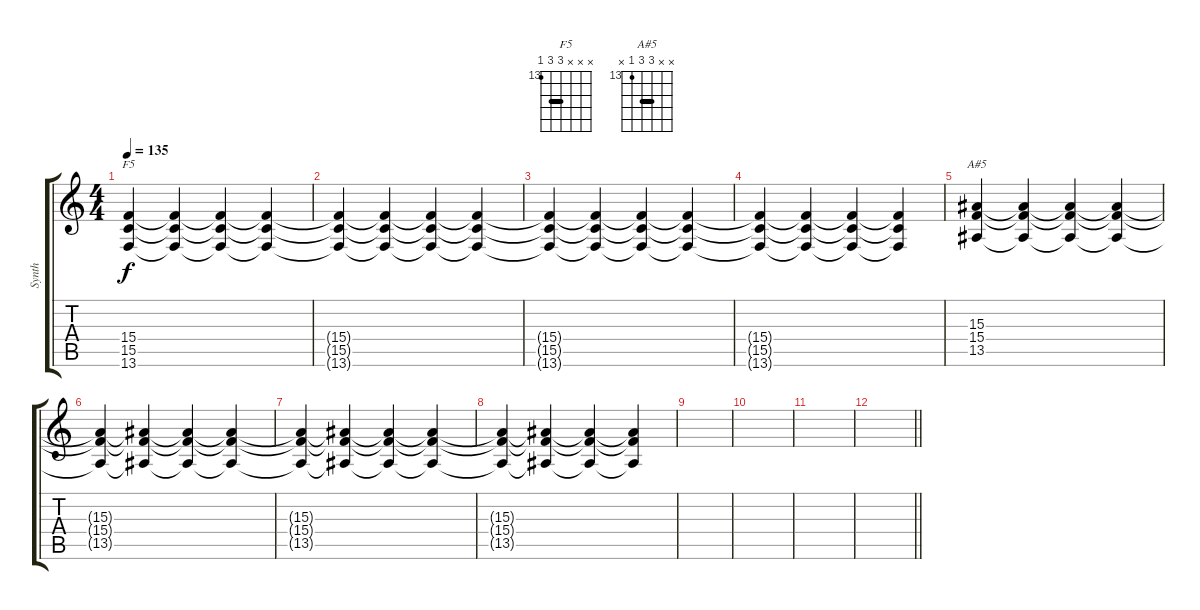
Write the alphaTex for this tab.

\track ("Synth" "Synth") {instrument lead2sawtooth}
\staff {score tabs}
\tuning (E4 B3 G3 D3 A2 E2) {hide}
\chord ("F5" x x x 15 15 13) {firstfret 13 barre 15}
\chord ("A#5" x x 15 15 13 x) {firstfret 13 barre 15}
\ts (4 4)
\tempo 135
\clef g2
\ks c
(15.4 15.5 13.6).4{ch "F5" dy f} (15.4{t} 15.5{t} 13.6{t}).4 (15.4{t} 15.5{t} 13.6{t}).4 (15.4{t} 15.5{t} 13.6{t}).4 |
(15.4{t} 15.5{t} 13.6{t}).4 (15.4{t} 15.5{t} 13.6{t}).4 (15.4{t} 15.5{t} 13.6{t}).4 (15.4{t} 15.5{t} 13.6{t}).4 |
(15.4{t} 15.5{t} 13.6{t}).4 (15.4{t} 15.5{t} 13.6{t}).4 (15.4{t} 15.5{t} 13.6{t}).4 (15.4{t} 15.5{t} 13.6{t}).4 |
(15.4{t} 15.5{t} 13.6{t}).4 (15.4{t} 15.5{t} 13.6{t}).4 (15.4{t} 15.5{t} 13.6{t}).4 (15.4{t} 15.5{t} 13.6{t}).4 |
(15.3 15.4 13.5).4{ch "A#5"} (15.3{t} 15.4{t} 13.5{t}).4 (15.3{t} 15.4{t} 13.5{t}).4 (15.3{t} 15.4{t} 13.5{t}).4 |
(15.3{t} 15.4{t} 13.5{t}).4 (15.3{t} 15.4{t} 13.5{t}).4 (15.3{t} 15.4{t} 13.5{t}).4 (15.3{t} 15.4{t} 13.5{t}).4 |
(15.3{t} 15.4{t} 13.5{t}).4 (15.3{t} 15.4{t} 13.5{t}).4 (15.3{t} 15.4{t} 13.5{t}).4 (15.3{t} 15.4{t} 13.5{t}).4 |
(15.3{t} 15.4{t} 13.5{t}).4 (15.3{t} 15.4{t} 13.5{t}).4 (15.3{t} 15.4{t} 13.5{t}).4 (15.3{t} 15.4{t} 13.5{t}).4 |
|
|
|
\barLineRight lightlight
